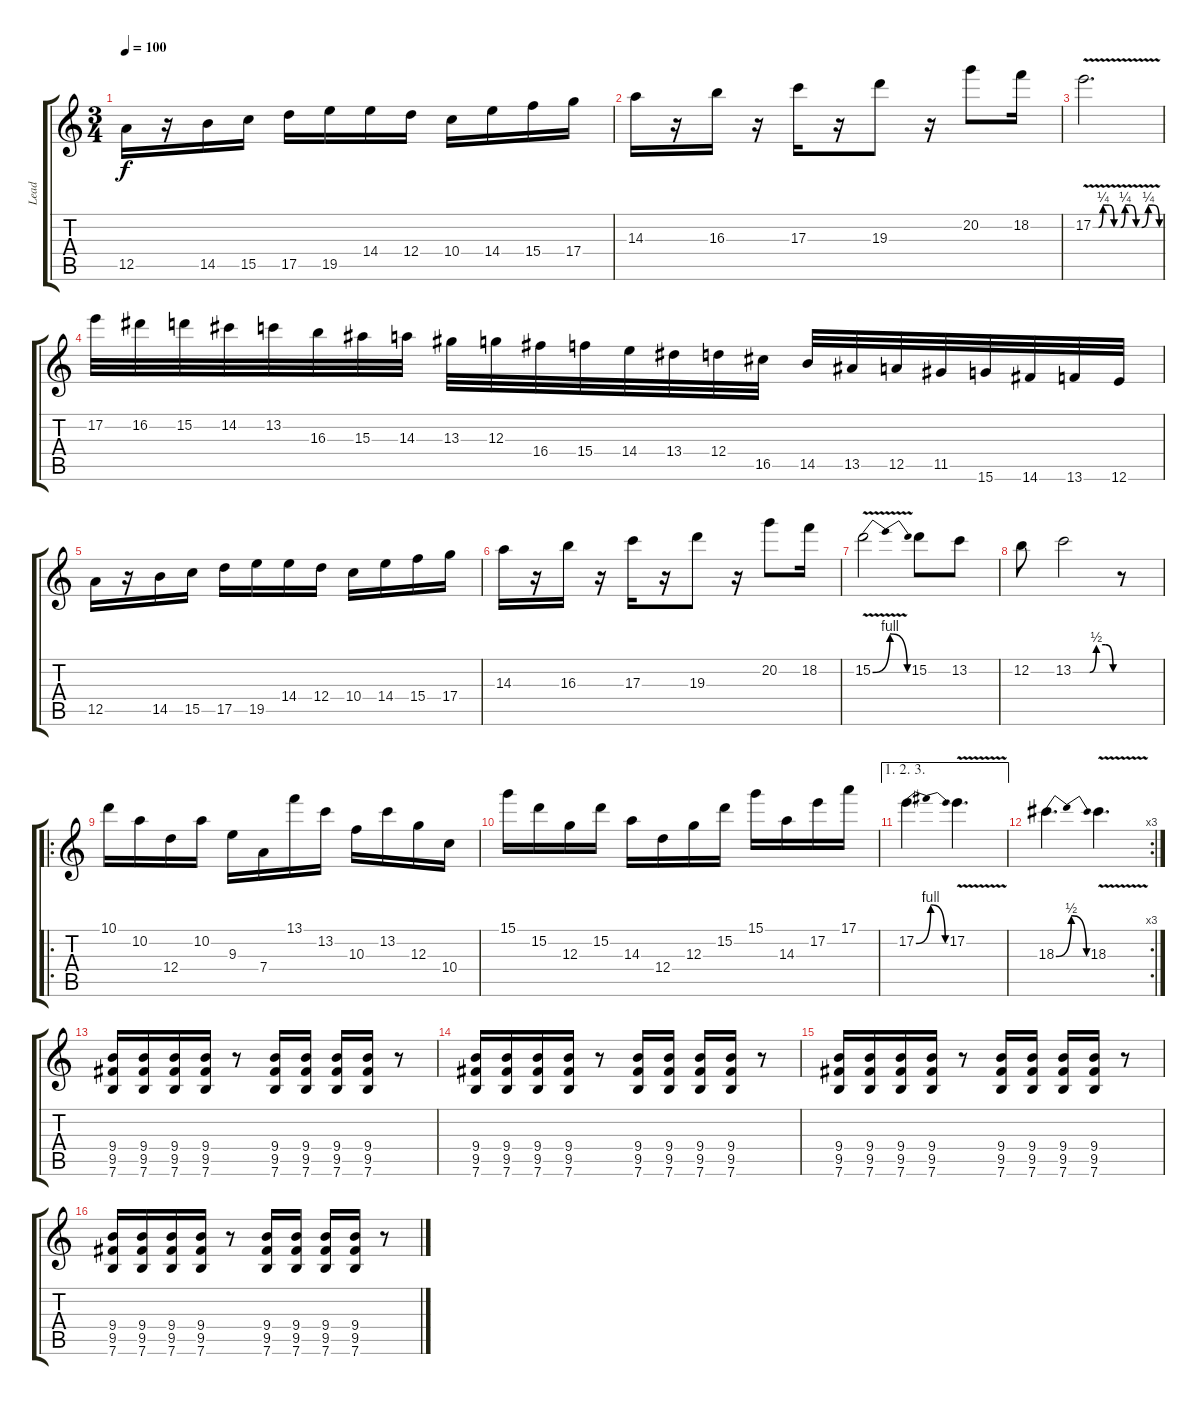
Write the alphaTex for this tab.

\track ("Lead" "Lead") {instrument overdrivenguitar}
\staff {score tabs}
\tuning (E4 B3 G3 D3 A2 E2) {hide}
\ts (3 4)
\tempo 100
\clef g2
\ks c
12.5.16{dy f} r.16 14.5.16 15.5.16 17.5.16 19.5.16 14.4.16 12.4.16 10.4.16 14.4.16 15.4.16 17.4.16 |
14.3.16 r.16 16.3.16 r.16 17.3.16 r.16 19.3.8 r.16 20.2.8 18.2.16 |
17.2{be (custom 0 0 5 0 9 1 15 1 19 0 25 0 29 1 34 1 39 0 44 0 50 1 55 1 60 0) v}.2{d} |
17.2.32 16.2.32 15.2.32 14.2.32 13.2.32 16.3.32 15.3.32 14.3.32 13.3.32 12.3.32 16.4.32 15.4.32 14.4.32 13.4.32 12.4.32 16.5.32 14.5.32 13.5.32 12.5.32 11.5.32 15.6.32 14.6.32 13.6.32 12.6.32 |
12.5.16 r.16 14.5.16 15.5.16 17.5.16 19.5.16 14.4.16 12.4.16 10.4.16 14.4.16 15.4.16 17.4.16 |
14.3.16 r.16 16.3.16 r.16 17.3.16 r.16 19.3.8 r.16 20.2.8 18.2.16 |
15.2{be (bendrelease 0 0 15 4 55 4 60 0) v}.2 15.2.8 13.2.8 |
12.2.8 13.2{be (custom 0 0 25 0 35 2 49 2 60 0)}.2 r.8 |
\ro
10.1.16 10.2.16 12.4.16 10.2.16 9.3.16 7.4.16 13.1.16 13.2.16 10.3.16 13.2.16 12.3.16 10.4.16 |
15.1.16 15.2.16 12.3.16 15.2.16 14.3.16 12.4.16 12.3.16 15.2.16 15.1.16 14.3.16 17.2.16 17.1.16 |
\ae (1 2 3)
17.2{be (bendrelease 0 0 10 4 45 4 60 0)}.4{d} 17.2{v}.4{d} |
\rc 3
18.3{be (bendrelease 0 0 10 2 45 2 60 0)}.4{d} 18.3{v}.4{d} |
(9.4 9.5 7.6).16 (9.4 9.5 7.6).16 (9.4 9.5 7.6).16 (9.4 9.5 7.6).16 r.8 (9.4 9.5 7.6).16 (9.4 9.5 7.6).16 (9.4 9.5 7.6).16 (9.4 9.5 7.6).16 r.8 |
(9.4 9.5 7.6).16 (9.4 9.5 7.6).16 (9.4 9.5 7.6).16 (9.4 9.5 7.6).16 r.8 (9.4 9.5 7.6).16 (9.4 9.5 7.6).16 (9.4 9.5 7.6).16 (9.4 9.5 7.6).16 r.8 |
(9.4 9.5 7.6).16 (9.4 9.5 7.6).16 (9.4 9.5 7.6).16 (9.4 9.5 7.6).16 r.8 (9.4 9.5 7.6).16 (9.4 9.5 7.6).16 (9.4 9.5 7.6).16 (9.4 9.5 7.6).16 r.8 |
(9.4 9.5 7.6).16 (9.4 9.5 7.6).16 (9.4 9.5 7.6).16 (9.4 9.5 7.6).16 r.8 (9.4 9.5 7.6).16 (9.4 9.5 7.6).16 (9.4 9.5 7.6).16 (9.4 9.5 7.6).16 r.8
